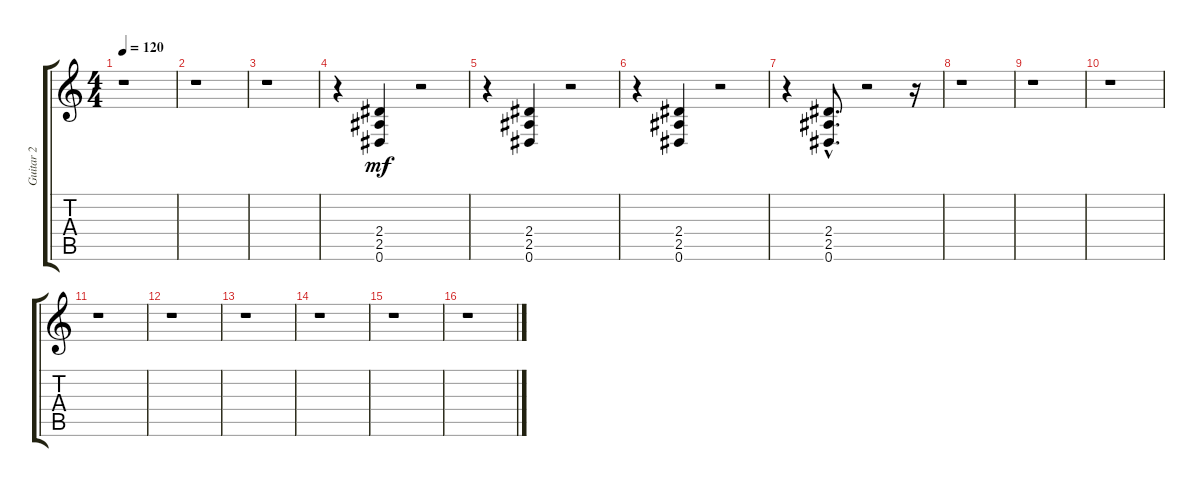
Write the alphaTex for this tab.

\track ("Guitar 2" "Guitar 2") {instrument overdrivenguitar}
\staff {score tabs}
\tuning (Eb4 Bb3 Gb3 Db3 Ab2 Eb2) {hide}
\ts (4 4)
\tempo 120
\clef g2
\ks c
r.1{dy mf} |
r.1 |
r.1 |
r.4 (2.4 2.5 0.6).4 r.2 |
r.4 (2.4 2.5 0.6).4 r.2 |
r.4 (2.4 2.5 0.6).4 r.2 |
r.4 (2.4{hac} 2.5{hac} 0.6{hac}).8{d} r.2 r.16 |
r.1 |
r.1 |
r.1 |
r.1 |
r.1 |
r.1 |
r.1 |
r.1 |
r.1
